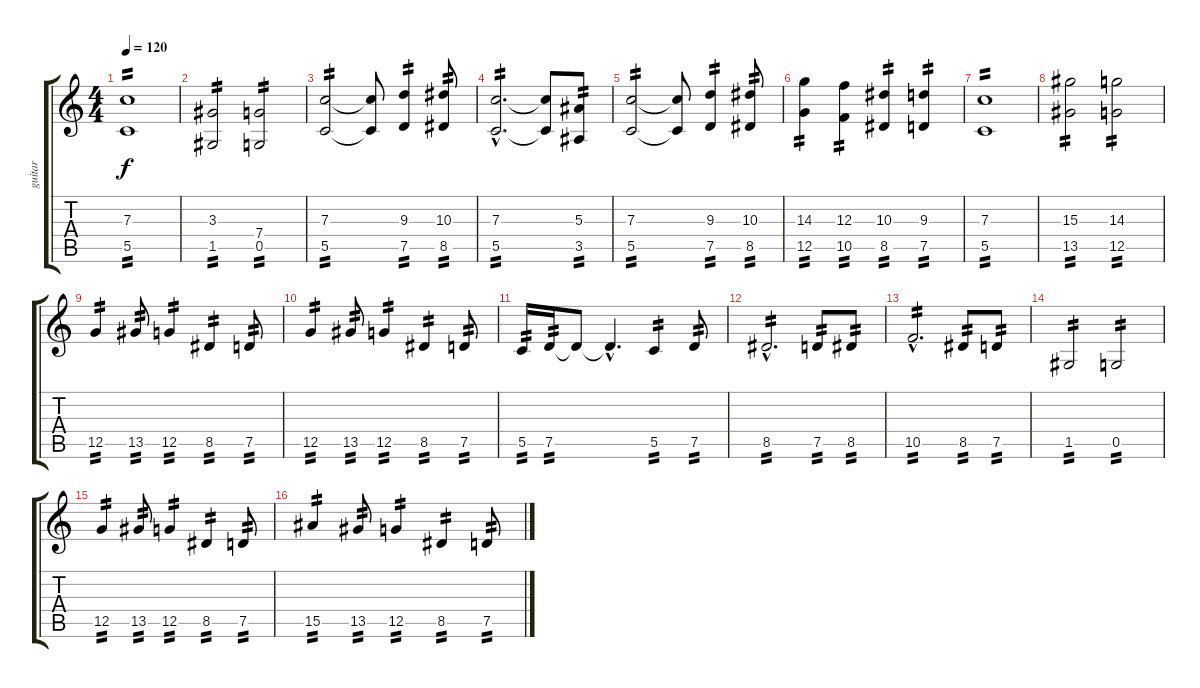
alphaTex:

\track ("guitar" "guitar") {instrument distortionguitar}
\staff {score tabs}
\tuning (D4 A3 F3 C3 G2 C2) {hide}
\ts (4 4)
\tempo 120
\clef g2
\ks c
(7.3 5.5).1{tp 2 dy f} |
(3.3 1.5).2{tp 2} (7.4 0.5).2{tp 2} |
(7.3 5.5).2{tp 2} (7.3{t} 5.5{t}).8 (9.3 7.5).4{tp 2} (10.3 8.5).8{tp 2} |
(7.3{hac} 5.5{hac}).2{d tp 2} (7.3{t} 5.5{t}).8 (5.3 3.5).8{tp 2} |
(7.3 5.5).2{tp 2} (7.3{t} 5.5{t}).8 (9.3 7.5).4{tp 2} (10.3 8.5).8{tp 2} |
(14.3 12.5).4{tp 2} (12.3 10.5).4{tp 2} (10.3 8.5).4{tp 2} (9.3 7.5).4{tp 2} |
(7.3 5.5).1{tp 2} |
(15.3 13.5).2{tp 2} (14.3 12.5).2{tp 2} |
12.5.4{tp 2} 13.5.8{tp 2} 12.5.4{tp 2} 8.5.4{tp 2} 7.5.8{tp 2} |
12.5.4{tp 2} 13.5.8{tp 2} 12.5.4{tp 2} 8.5.4{tp 2} 7.5.8{tp 2} |
5.5.16{tp 2} 7.5.16{tp 2} 7.5{t}.8 7.5{hac t}.4{d} 5.5.4{tp 2} 7.5.8{tp 2} |
8.5{hac}.2{d tp 2} 7.5.8{tp 2} 8.5.8{tp 2} |
10.5{hac}.2{d tp 2} 8.5.8{tp 2} 7.5.8{tp 2} |
1.5.2{tp 2} 0.5.2{tp 2} |
12.5.4{tp 2} 13.5.8{tp 2} 12.5.4{tp 2} 8.5.4{tp 2} 7.5.8{tp 2} |
15.5.4{tp 2} 13.5.8{tp 2} 12.5.4{tp 2} 8.5.4{tp 2} 7.5.8{tp 2}
